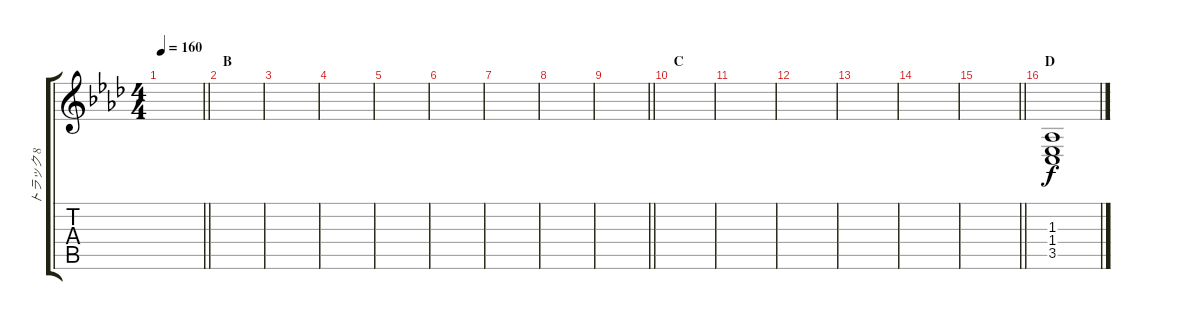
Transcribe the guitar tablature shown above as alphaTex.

\track ("トラック 8" "トラック 8") {instrument stringensemble1}
\staff {score tabs}
\tuning (E4 B3 G3 D3 A2 E2) {hide}
\ts (4 4)
\tempo 160
\clef g2
\barLineRight lightlight
\ks ab
|
\section ("" "B")
|
|
|
|
|
|
|
\barLineRight lightlight
|
\section ("" "C")
|
|
|
|
|
\barLineRight lightlight
|
\section ("" "D")
(1.3 1.4 3.5).1
